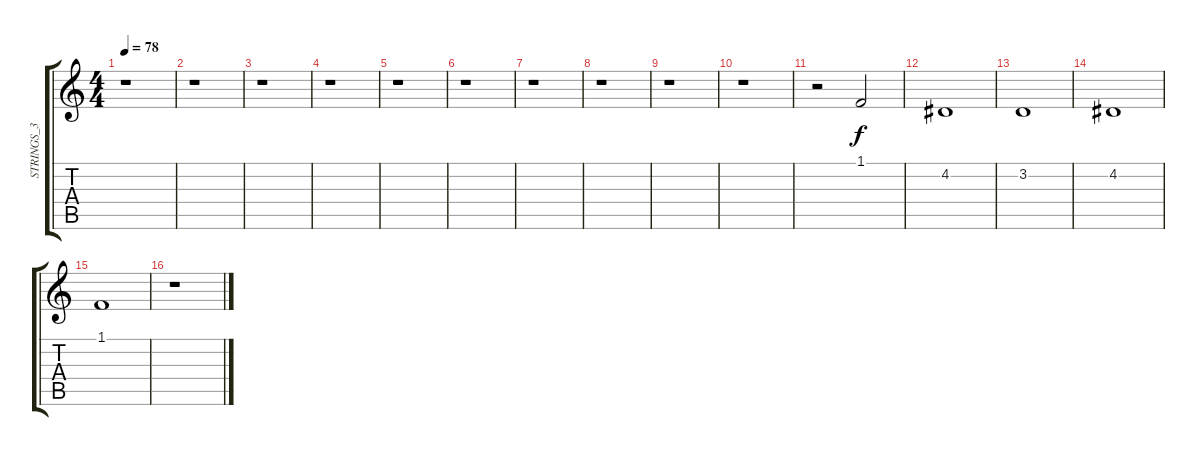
\track ("STRINGS_3" "STRINGS_3") {instrument stringensemble1}
\staff {score tabs}
\tuning (E4 B3 G3 D3 A2 E2) {hide}
\ts (4 4)
\tempo 78
\clef g2
\ks c
r.1{dy f} |
r.1 |
r.1 |
r.1 |
r.1 |
r.1 |
r.1 |
r.1 |
r.1 |
r.1 |
r.2 1.1.2{balance 9} |
4.2.1 |
3.2.1 |
4.2.1 |
1.1.1 |
r.1
